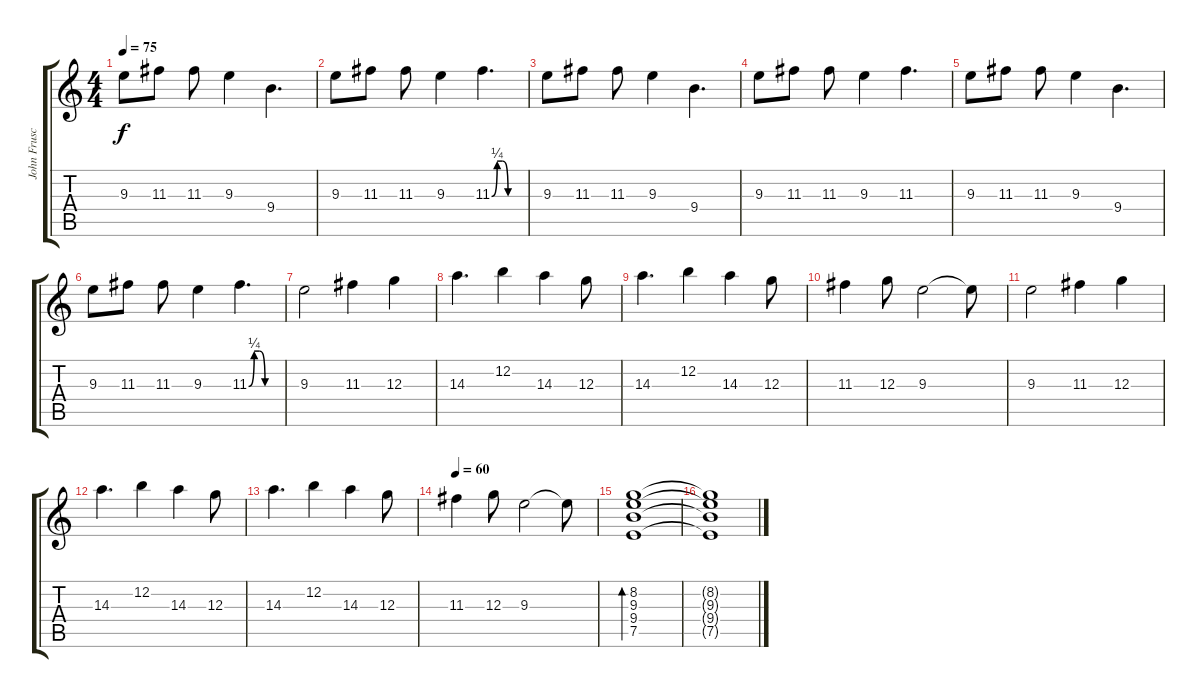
\track ("John Frusciante (Lead Guitar)" "John Frusc") {instrument distortionguitar}
\staff {score tabs}
\tuning (E4 B3 G3 D3 A2 E2) {hide}
\ts (4 4)
\tempo 75
\clef g2
\ks c
9.3.8{dy f} 11.3.8 11.3.8 9.3.4 9.4.4{d} |
9.3.8 11.3.8 11.3.8 9.3.4 11.3{be (custom 0 0 10 1 20 1 30 0 60 0)}.4{d} |
9.3.8 11.3.8 11.3.8 9.3.4 9.4.4{d} |
9.3.8 11.3.8 11.3.8 9.3.4 11.3.4{d} |
9.3.8 11.3.8 11.3.8 9.3.4 9.4.4{d} |
9.3.8 11.3.8 11.3.8 9.3.4 11.3{be (custom 0 0 10 1 20 1 30 0 60 0)}.4{d} |
9.3.2 11.3.4 12.3.4 |
14.3.4{d} 12.2.4 14.3.4 12.3.8 |
14.3.4{d} 12.2.4 14.3.4 12.3.8 |
11.3.4 12.3.8 9.3.2 9.3{t}.8 |
9.3.2 11.3.4 12.3.4 |
14.3.4{d} 12.2.4 14.3.4 12.3.8 |
14.3.4{d} 12.2.4 14.3.4 12.3.8 |
\tempo 60
11.3.4 12.3.8 9.3.2 9.3{t}.8 |
(8.2 9.3 9.4 7.5).1{bd 240} |
(8.2{t} 9.3{t} 9.4{t} 7.5{t}).1
